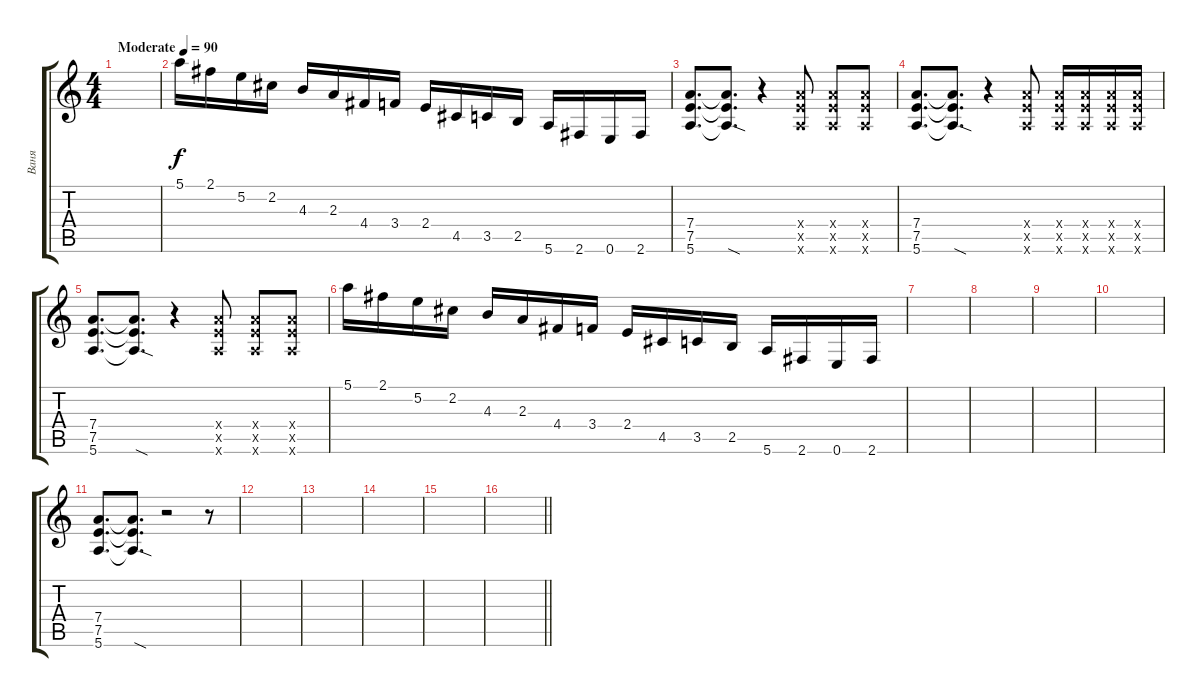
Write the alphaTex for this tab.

\track ("Ваня" "Ваня") {instrument distortionguitar}
\staff {score tabs}
\tuning (E4 B3 G3 D3 A2 E2) {hide}
\ts (4 4)
\tempo (90 "Moderate")
\clef g2
\ks c
|
5.1.16 2.1.16 5.2.16 2.2.16 4.3.16 2.3.16 4.4.16 3.4.16 2.4.16 4.5.16 3.5.16 2.5.16 5.6.16 2.6.16 0.6.16 2.6.16 |
(7.4 7.5 5.6).8{d} (7.4{t} 7.5{t} 5.6{sod t}).8{d} r.4 (7.4{x} 7.5{x} 5.6{x}).8 (7.4{x} 7.5{x} 5.6{x}).8 (7.4{x} 7.5{x} 5.6{x}).8 |
(7.4 7.5 5.6).8{d} (7.4{t} 7.5{t} 5.6{sod t}).8{d} r.4 (7.4{x} 7.5{x} 5.6{x}).8 (7.4{x} 7.5{x} 5.6{x}).16 (7.4{x} 7.5{x} 5.6{x}).16 (7.4{x} 7.5{x} 5.6{x}).16 (7.4{x} 7.5{x} 5.6{x}).16 |
(7.4 7.5 5.6).8{d} (7.4{t} 7.5{t} 5.6{sod t}).8{d} r.4 (7.4{x} 7.5{x} 5.6{x}).8 (7.4{x} 7.5{x} 5.6{x}).8 (7.4{x} 7.5{x} 5.6{x}).8 |
5.1.16 2.1.16 5.2.16 2.2.16 4.3.16 2.3.16 4.4.16 3.4.16 2.4.16 4.5.16 3.5.16 2.5.16 5.6.16 2.6.16 0.6.16 2.6.16 |
|
|
|
|
(7.4 7.5 5.6).8{d} (7.4{t} 7.5{t} 5.6{sod t}).8{d} r.2 r.8 |
|
|
|
|
\barLineRight lightlight
